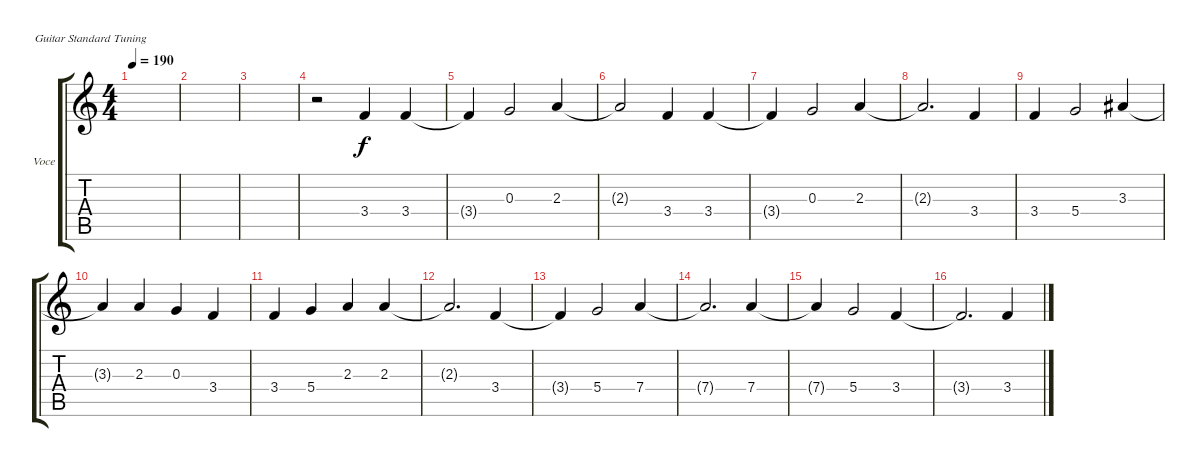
\defaultSystemsLayout 4
\bracketExtendMode groupsimilarinstruments
\firstSystemTrackNameOrientation horizontal
\otherSystemsTrackNameOrientation horizontal
\track ("Cantato" "Voce") {instrument acousticguitarsteel}
\staff {score tabs}
\tuning (E4 B3 G3 D3 A2 E2)
\ts (4 4)
\tempo 190
\clef g2
\scale
0.333333
\ks c
|
\scale
0.333333 |
\scale
0.333333 |
\scale
0.333333 r.2 3.4.4 3.4.4 |
\scale
0.333333 3.4{t}.4 0.3.2 2.3.4 |
\scale
0.333333 2.3{t}.2 3.4.4 3.4.4 |
\scale
0.333333 3.4{t}.4 0.3.2 2.3.4 |
\scale
0.333333 2.3{t}.2{d} 3.4.4 |
\scale
0.333333 3.4.4 5.4.2 3.3.4 |
\scale
0.333333 3.3{t}.4 2.3.4 0.3.4 3.4.4 |
\scale
0.333333 3.4.4 5.4.4 2.3.4 2.3.4 |
\scale
0.333333 2.3{t}.2{d} 3.4.4 |
\scale
0.333333 3.4{t}.4 5.4.2 7.4.4 |
\scale
0.333333 7.4{t}.2{d} 7.4.4 |
\scale
0.333333 7.4{t}.4 5.4.2 3.4.4 |
\scale
0.333333 3.4{t}.2{d} 3.4.4
